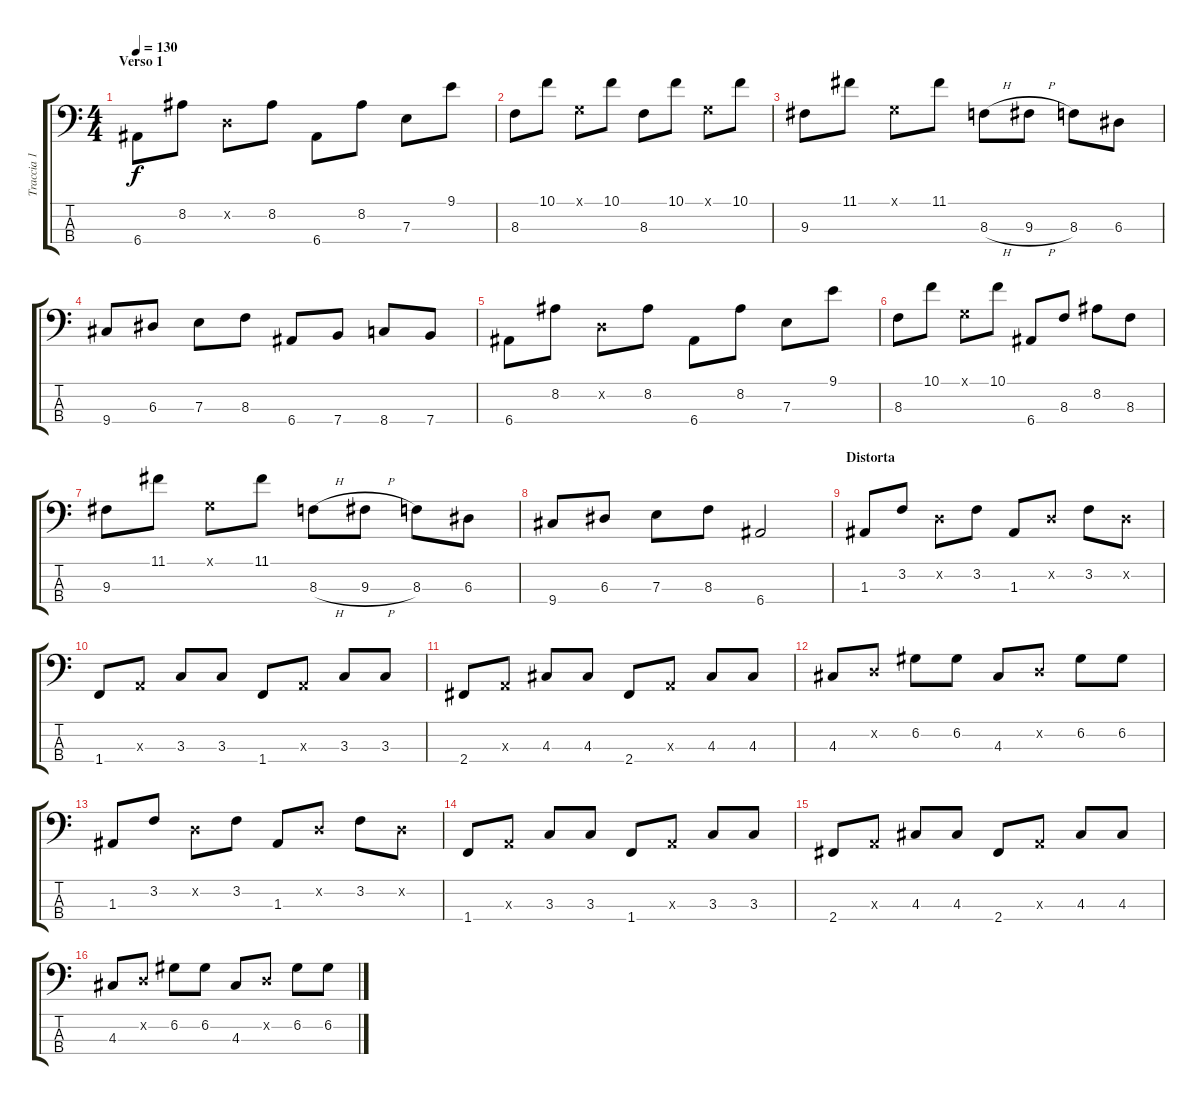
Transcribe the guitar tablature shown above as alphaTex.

\track ("Traccia 1" "Traccia 1") {instrument electricbassfinger}
\staff {score tabs}
\tuning (G2 D2 A1 E1) {hide}
\ts (4 4)
\section ("" "Verso 1")
\tempo 130
\clef f4
\ks c
6.4.8{dy f} 8.2.8 0.2{x}.8 8.2.8 6.4.8 8.2.8 7.3.8 9.1.8 |
8.3.8 10.1.8 0.1{x}.8 10.1.8 8.3.8 10.1.8 0.1{x}.8 10.1.8 |
9.3.8 11.1.8 0.1{x}.8 11.1.8 8.3{h}.8 9.3{h}.8 8.3.8 6.3.8 |
9.4.8 6.3.8 7.3.8 8.3.8 6.4.8 7.4.8 8.4.8 7.4.8 |
6.4.8 8.2.8 0.2{x}.8 8.2.8 6.4.8 8.2.8 7.3.8 9.1.8 |
8.3.8 10.1.8 0.1{x}.8 10.1.8 6.4.8 8.3.8 8.2.8 8.3.8 |
9.3.8 11.1.8 0.1{x}.8 11.1.8 8.3{h}.8 9.3{h}.8 8.3.8 6.3.8 |
9.4.8 6.3.8 7.3.8 8.3.8 6.4.2 |
\section ("" "Distorta")
1.3.8{volume 16 instrument electricbassfinger} 3.2.8 0.2{x}.8 3.2.8 1.3.8 0.2{x}.8 3.2.8 0.2{x}.8 |
1.4.8 0.3{x}.8 3.3.8 3.3.8 1.4.8 0.3{x}.8 3.3.8 3.3.8 |
2.4.8 0.3{x}.8 4.3.8 4.3.8 2.4.8 0.3{x}.8 4.3.8 4.3.8 |
4.3.8 0.2{x}.8 6.2.8 6.2.8 4.3.8 0.2{x}.8 6.2.8 6.2.8 |
1.3.8{volume 16} 3.2.8 0.2{x}.8 3.2.8 1.3.8 0.2{x}.8 3.2.8 0.2{x}.8 |
1.4.8 0.3{x}.8 3.3.8 3.3.8 1.4.8 0.3{x}.8 3.3.8 3.3.8 |
2.4.8 0.3{x}.8 4.3.8 4.3.8 2.4.8 0.3{x}.8 4.3.8 4.3.8 |
4.3.8 0.2{x}.8 6.2.8 6.2.8 4.3.8 0.2{x}.8 6.2.8 6.2.8
